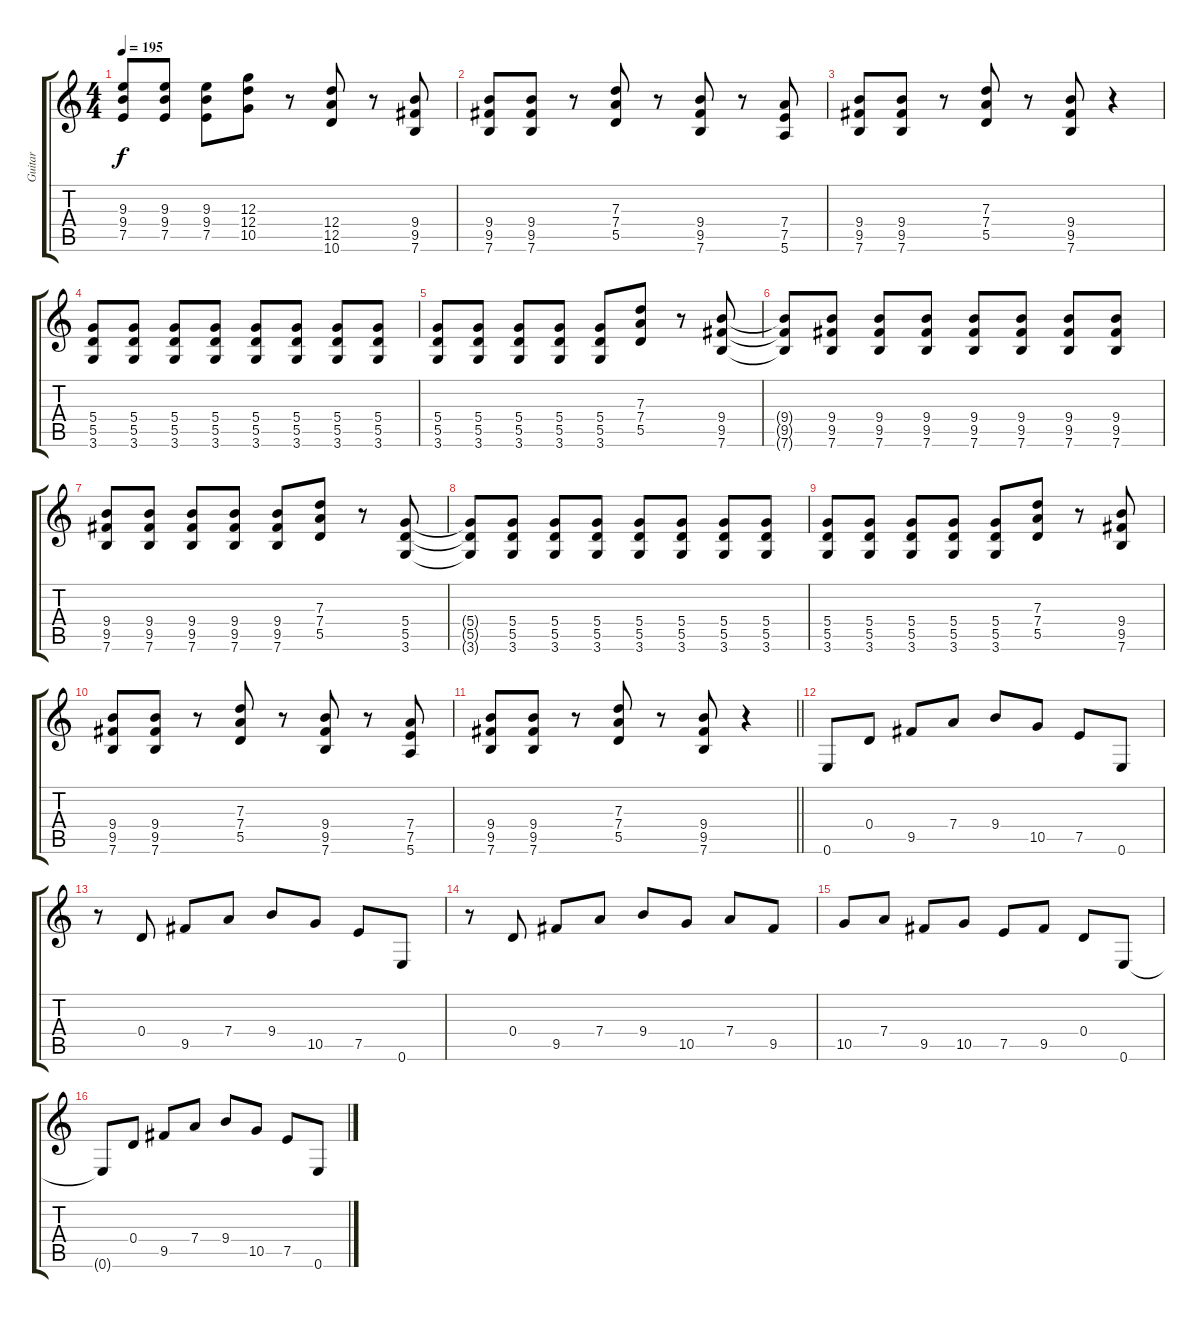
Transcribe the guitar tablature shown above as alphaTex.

\track ("Guitar" "Guitar") {instrument overdrivenguitar}
\staff {score tabs}
\tuning (E4 B3 G3 D3 A2 E2) {hide}
\ts (4 4)
\tempo 195
\clef g2
\ks c
(9.3 9.4 7.5).8{dy f} (9.3 9.4 7.5).8 (9.3 9.4 7.5).8 (12.3 12.4 10.5).8 r.8 (12.4 12.5 10.6).8 r.8 (9.4 9.5 7.6).8 |
(9.4 9.5 7.6).8 (9.4 9.5 7.6).8 r.8 (7.3 7.4 5.5).8 r.8 (9.4 9.5 7.6).8 r.8 (7.4 7.5 5.6).8 |
(9.4 9.5 7.6).8 (9.4 9.5 7.6).8 r.8 (7.3 7.4 5.5).8 r.8 (9.4 9.5 7.6).8 r.4 |
(5.4 5.5 3.6).8 (5.4 5.5 3.6).8 (5.4 5.5 3.6).8 (5.4 5.5 3.6).8 (5.4 5.5 3.6).8 (5.4 5.5 3.6).8 (5.4 5.5 3.6).8 (5.4 5.5 3.6).8 |
(5.4 5.5 3.6).8 (5.4 5.5 3.6).8 (5.4 5.5 3.6).8 (5.4 5.5 3.6).8 (5.4 5.5 3.6).8 (7.3 7.4 5.5).8 r.8 (9.4 9.5 7.6).8 |
(9.4{t} 9.5{t} 7.6{t}).8 (9.4 9.5 7.6).8 (9.4 9.5 7.6).8 (9.4 9.5 7.6).8 (9.4 9.5 7.6).8 (9.4 9.5 7.6).8 (9.4 9.5 7.6).8 (9.4 9.5 7.6).8 |
(9.4 9.5 7.6).8 (9.4 9.5 7.6).8 (9.4 9.5 7.6).8 (9.4 9.5 7.6).8 (9.4 9.5 7.6).8 (7.3 7.4 5.5).8 r.8 (5.4 5.5 3.6).8 |
(5.4{t} 5.5{t} 3.6{t}).8 (5.4 5.5 3.6).8 (5.4 5.5 3.6).8 (5.4 5.5 3.6).8 (5.4 5.5 3.6).8 (5.4 5.5 3.6).8 (5.4 5.5 3.6).8 (5.4 5.5 3.6).8 |
(5.4 5.5 3.6).8 (5.4 5.5 3.6).8 (5.4 5.5 3.6).8 (5.4 5.5 3.6).8 (5.4 5.5 3.6).8 (7.3 7.4 5.5).8 r.8 (9.4 9.5 7.6).8 |
(9.4 9.5 7.6).8 (9.4 9.5 7.6).8 r.8 (7.3 7.4 5.5).8 r.8 (9.4 9.5 7.6).8 r.8 (7.4 7.5 5.6).8 |
\barLineRight lightlight
(9.4 9.5 7.6).8 (9.4 9.5 7.6).8 r.8 (7.3 7.4 5.5).8 r.8 (9.4 9.5 7.6).8 r.4 |
0.6.8 0.4.8 9.5.8 7.4.8 9.4.8 10.5.8 7.5.8 0.6.8 |
r.8 0.4.8 9.5.8 7.4.8 9.4.8 10.5.8 7.5.8 0.6.8 |
r.8 0.4.8 9.5.8 7.4.8 9.4.8 10.5.8 7.4.8 9.5.8 |
10.5.8 7.4.8 9.5.8 10.5.8 7.5.8 9.5.8 0.4.8 0.6.8 |
0.6{t}.8 0.4.8 9.5.8 7.4.8 9.4.8 10.5.8 7.5.8 0.6.8
